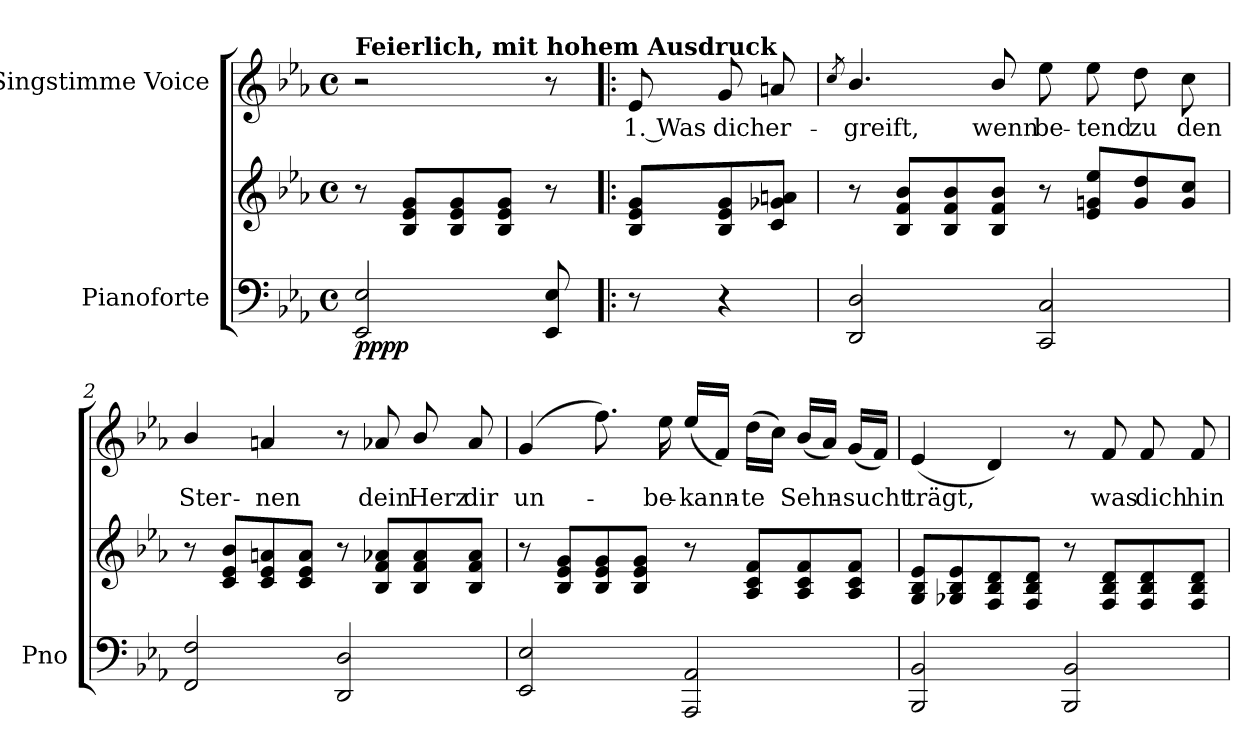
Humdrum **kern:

**kern	**kern	**dynam	**kern	**text
*part2	*part2	*part2	*part1	*part1
*staff3	*staff2	*staff2/3	*staff1	*staff1
*I"Pianoforte	*	*	*I"Singstimme Voice	*
*I'Pno	*	*	*	*
*clefF4	*clefG2	*	*clefG2	*
*k[b-e-a-]	*k[b-e-a-]	*	*k[b-e-a-]	*
*M4/4	*M4/4	*	*M4/4	*
*met(c)	*met(c)	*	*met(c)	*
=	=	=	=	=
!	!	!	!LO:TX:a:B:t=Feierlich, mit hohem Ausdruck	!
!	!	!LO:DY:b=2	!	!
!	!	!LO:DY:n=1:b	!	!
2EE-/ 2E-/	8r	pp pp	2r	.
.	8B-/ 8e-/ 8g/L	.	.	.
.	8B-/ 8e-/ 8g/	.	.	.
.	8B-/ 8e-/ 8g/J	.	.	.
8EE-/ 8E-/	8r	.	8r	.
=!|:	=!|:	=!|:	=!|:	=!|:
!	!	!	!	!LO:LY:b
8r	8B-/ 8e-/ 8g/L	.	8e-/	1. Was
!	!	!	!	!LO:LY:b
4r	8B-/ 8e-/ 8g/	.	8g/	dich
!	!	!	!	!LO:LY:b
.	8c/ 8g-X/ 8an/J	.	8an/	er-
=1	=1	=1	=1	=1
.	.	.	8qcc/	.
!	!	!	!	!LO:LY:b
2DD/ 2D/	8r	.	4.b-/	-greift,
.	8B-/ 8f/ 8b-/L	.	.	.
.	8B-/ 8f/ 8b-/	.	.	.
!	!	!	!	!LO:LY:b
.	8B-/ 8f/ 8b-/J	.	8b-/	wenn
!	!	!	!	!LO:LY:b
2CC/ 2C/	8r	.	8ee-\	be-
!	!	!	!	!LO:LY:b
.	8e-/ 8gn/ 8ee-/L	.	8ee-\	-tend
!	!	!	!	!LO:LY:b
.	8g/ 8dd/	.	8dd\	zu
!	!	!	!	!LO:LY:b
.	8g/ 8cc/J	.	8cc\	den
=2	=2	=2	=2	=2
!	!	!	!	!LO:LY:b
2FF/ 2F/	8r	.	4b-/	Ster-
.	8c/ 8e-/ 8b-/L	.	.	.
!	!	!	!	!LO:LY:b
.	8c/ 8e-/ 8an/	.	4an/	-nen
.	8c/ 8e-/ 8a/J	.	.	.
2DD/ 2D/	8r	.	8r	.
!	!	!	!	!LO:LY:b
.	8B-/ 8f/ 8a-X/L	.	8a-X/	dein
!	!	!	!	!LO:LY:b
.	8B-/ 8f/ 8a-/	.	8b-/	Herz
!	!	!	!	!LO:LY:b
.	8B-/ 8f/ 8a-/J	.	8a-/	dir
!!LO:LB:g=z
=3	=3	=3	=3	=3
!	!	!	!	!LO:LY:b
2EE-/ 2E-/	8r	.	(4g/	un-
.	8B-/ 8e-/ 8g/L	.	.	.
.	8B-/ 8e-/ 8g/	.	8.ff\)	.
.	8B-/ 8e-/ 8g/J	.	.	.
!	!	!	!	!LO:LY:b
.	.	.	16ee-\	-be-
!	!	!	!	!LO:LY:b
2AAA-/ 2AA-/	8r	.	(<16ee-/LL	-kann-
.	.	.	16f/JJ)	.
!	!	!	!	!LO:LY:b
.	8A-/ 8c/ 8f/L	.	(16dd\LL	-te
.	.	.	16cc\JJ)	.
!	!	!	!	!LO:LY:b
.	8A-/ 8c/ 8f/	.	(16b-/LL	Sehn-
.	.	.	16a-/JJ)	.
!	!	!	!	!LO:LY:b
.	8A-/ 8c/ 8f/J	.	(16g/LL	-sucht
.	.	.	16f/JJ)	.
=4	=4	=4	=4	=4
!	!	!	!	!LO:LY:b
2BBB-/ 2BB-/	8G/ 8B-/ 8e-/L	.	(4e-/	trägt,
.	8G-X/ 8B-/ 8e-/	.	.	.
.	8F/ 8B-/ 8d/	.	4d/)	.
.	8F/ 8B-/ 8d/J	.	.	.
2BBB-/ 2BB-/	8r	.	8r	.
!	!	!	!	!LO:LY:b
.	8F/ 8B-/ 8d/L	.	8f/	was
!	!	!	!	!LO:LY:b
.	8F/ 8B-/ 8d/	.	8f/	dich
!	!	!	!	!LO:LY:b
.	8F/ 8B-/ 8d/J	.	8f/	hin-
=	=	=	=	=
*-	*-	*-	*-	*-
